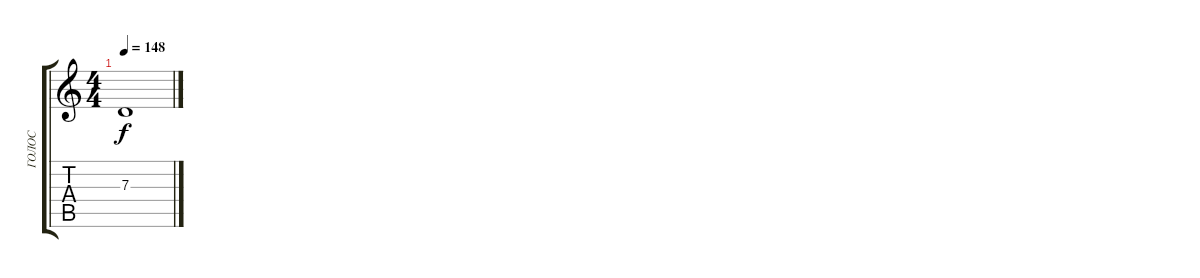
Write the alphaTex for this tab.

\track ("ГОЛОС" "ГОЛОС") {instrument electricgrandpiano}
\staff {score tabs}
\tuning (E4 B3 G3 D3 A2 E2) {hide}
\ts (4 4)
\tempo 148
\clef g2
\ks c
7.3{t}.1{dy f}
